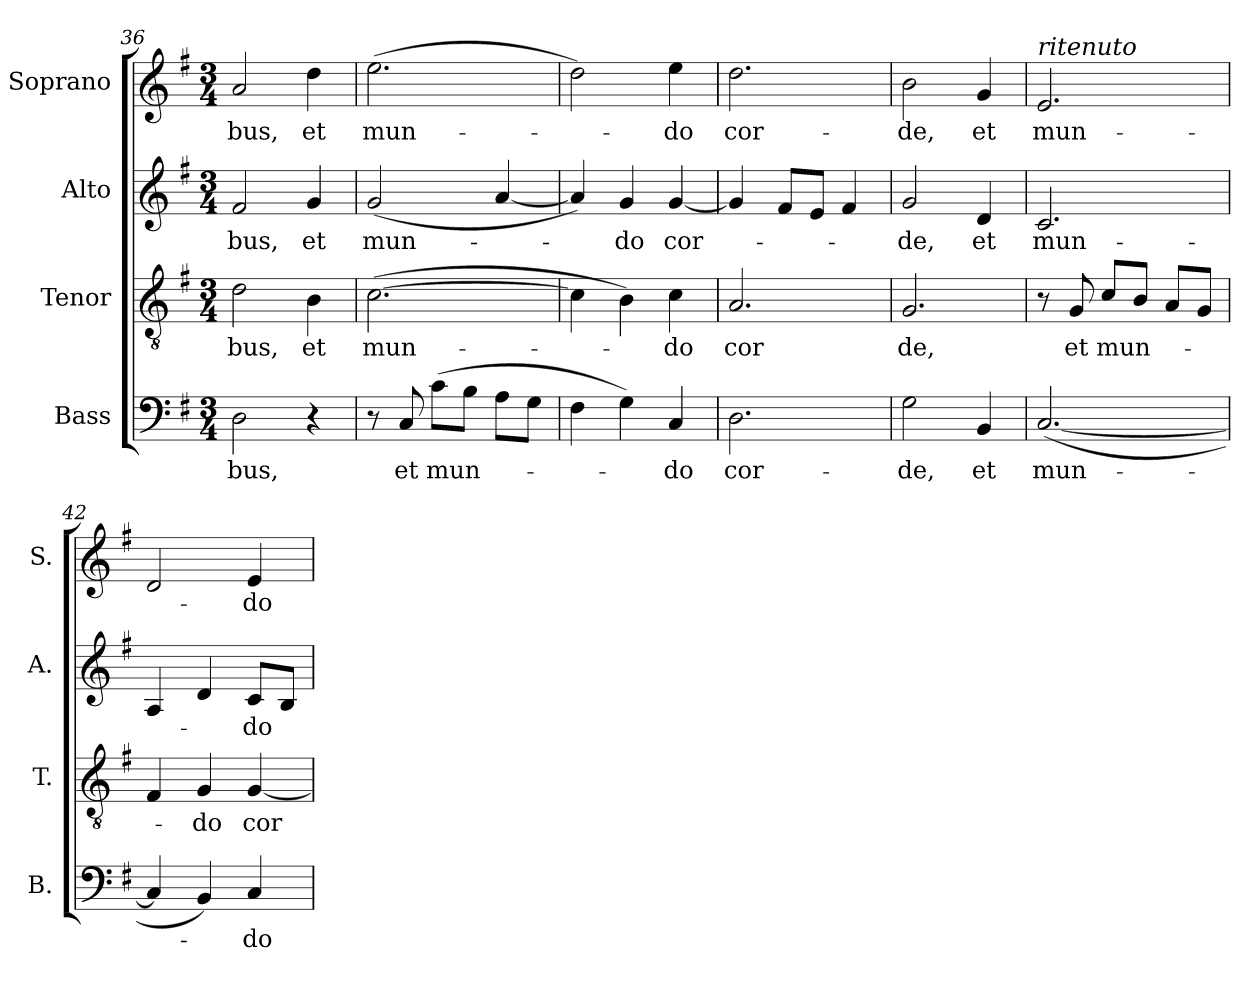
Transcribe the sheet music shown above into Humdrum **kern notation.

**kern	**text	**kern	**text	**kern	**text	**kern	**text
*part4	*part4	*part3	*part3	*part2	*part2	*part1	*part1
*staff4	*staff4	*staff3	*staff3	*staff2	*staff2	*staff1	*staff1
*I"Bass	*	*I"Tenor	*	*I"Alto	*	*I"Soprano	*
*I'B.	*	*I'T.	*	*I'A.	*	*I'S.	*
*clefF4	*	*clefGv2	*	*clefG2	*	*clefG2	*
*	*	*ITrd7c12	*	*	*	*	*
*k[f#]	*	*k[f#]	*	*k[f#]	*	*k[f#]	*
*G:	*	*G:	*	*G:	*	*G:	*
*M3/4	*	*M3/4	*	*M3/4	*	*M3/4	*
=36	=36	=36	=36	=36	=36	=36	=36
!	!LO:LY:b:color=#000000	!	!	!	!	!	!
!	!	!	!LO:LY:b:color=#000000	!	!	!	!
!	!	!	!	!	!LO:LY:b:color=#000000	!	!
!	!	!	!	!	!	!	!LO:LY:b:color=#000000
2Di\	-bus,	2Di\	-bus,	2f#i/	-bus,	2ai/	-bus,
!	!	!	!LO:LY:b:color=#000000	!	!	!	!
!	!	!	!	!	!LO:LY:b:color=#000000	!	!
!	!	!	!	!	!	!	!LO:LY:b:color=#000000
4r	.	4BBi\	et	4gi/	et	4ddi\	et
=37	=37	=37	=37	=37	=37	=37	=37
!	!	!	!LO:LY:b:color=#000000	!	!	!	!
!	!	!	!	!	!LO:LY:b:color=#000000	!	!
!	!	!	!	!	!	!	!LO:LY:b:color=#000000
8r	.	([2.Ci\	mun-	(2gi/	mun-	(2.eei\	mun-
!	!LO:LY:b:color=#000000	!	!	!	!	!	!
8Ci/	et	.	.	.	.	.	.
!	!LO:LY:b:color=#000000	!	!	!	!	!	!
(8ci\L	mun-	.	.	.	.	.	.
8Bi\J	.	.	.	.	.	.	.
8Ai\L	.	.	.	[4ai/	.	.	.
8Gi\J	.	.	.	.	.	.	.
=38	=38	=38	=38	=38	=38	=38	=38
4F#i\	.	4Ci\]	.	4ai/])	.	2ddi\)	.
!	!	!	!	!	!LO:LY:b:color=#000000	!	!
4Gi\)	.	4BBi\)	.	4gi/	-do	.	.
!	!LO:LY:b:color=#000000	!	!	!	!	!	!
!	!	!	!LO:LY:b:color=#000000	!	!	!	!
!	!	!	!	!	!LO:LY:b:color=#000000	!	!
!	!	!	!	!	!	!	!LO:LY:b:color=#000000
4Ci/	-do	4Ci\	-do	[4gi/	cor-	4eei\	-do
!!LO:LB:g=z
=39	=39	=39	=39	=39	=39	=39	=39
!	!LO:LY:b:color=#000000	!	!	!	!	!	!
!	!	!	!LO:LY:b:color=#000000	!	!	!	!
!	!	!	!	!	!	!	!LO:LY:b:color=#000000
2.Di\	cor-	2.AAi/	cor	4gi/]	.	2.ddi\	cor-
.	.	.	.	8f#i/L	.	.	.
.	.	.	.	8ei/J	.	.	.
.	.	.	.	4f#i/	.	.	.
=40	=40	=40	=40	=40	=40	=40	=40
!	!LO:LY:b:color=#000000	!	!	!	!	!	!
!	!	!	!LO:LY:b:color=#000000	!	!	!	!
!	!	!	!	!	!LO:LY:b:color=#000000	!	!
!	!	!	!	!	!	!	!LO:LY:b:color=#000000
2Gi\	-de,	2.GGi/	de,	2gi/	-de,	2bi\	-de,
!	!LO:LY:b:color=#000000	!	!	!	!	!	!
!	!	!	!	!	!LO:LY:b:color=#000000	!	!
!	!	!	!	!	!	!	!LO:LY:b:color=#000000
4BBi/	et	.	.	4di/	et	4gi/	et
=41	=41	=41	=41	=41	=41	=41	=41
!	!LO:LY:b:color=#000000	!	!	!	!	!	!
!	!	!	!	!	!LO:LY:b:color=#000000	!	!
!	!	!	!	!	!	!LO:TX:a:i:t=ritenuto	!
!	!	!	!	!	!	!	!LO:LY:b:color=#000000
([2.Ci/	mun-	8r	.	2.ci/	mun-	2.ei/	mun-
!	!	!	!LO:LY:b:color=#000000	!	!	!	!
.	.	8GGi/	et	.	.	.	.
!	!	!	!LO:LY:b:color=#000000	!	!	!	!
.	.	8Ci/L	mun-	.	.	.	.
.	.	8BBi/J	.	.	.	.	.
.	.	8AAi/L	.	.	.	.	.
.	.	8GGi/J	.	.	.	.	.
=42	=42	=42	=42	=42	=42	=42	=42
4Ci/]	.	4FF#i/	.	4Ai/	.	2di/	.
!	!	!	!LO:LY:b:color=#000000	!	!	!	!
4BBi/)	.	4GGi/	-do	4di/	.	.	.
!	!LO:LY:b:color=#000000	!	!	!	!	!	!
!	!	!	!LO:LY:b:color=#000000	!	!	!	!
!	!	!	!	!	!LO:LY:b:color=#000000	!	!
!	!	!	!	!	!	!	!LO:LY:b:color=#000000
4Ci/	-do	[4GGi/	cor-	8ci/L	-do	4ei/	-do
.	.	.	.	8Bi/J	.	.	.
=	=	=	=	=	=	=	=
*-	*-	*-	*-	*-	*-	*-	*-
